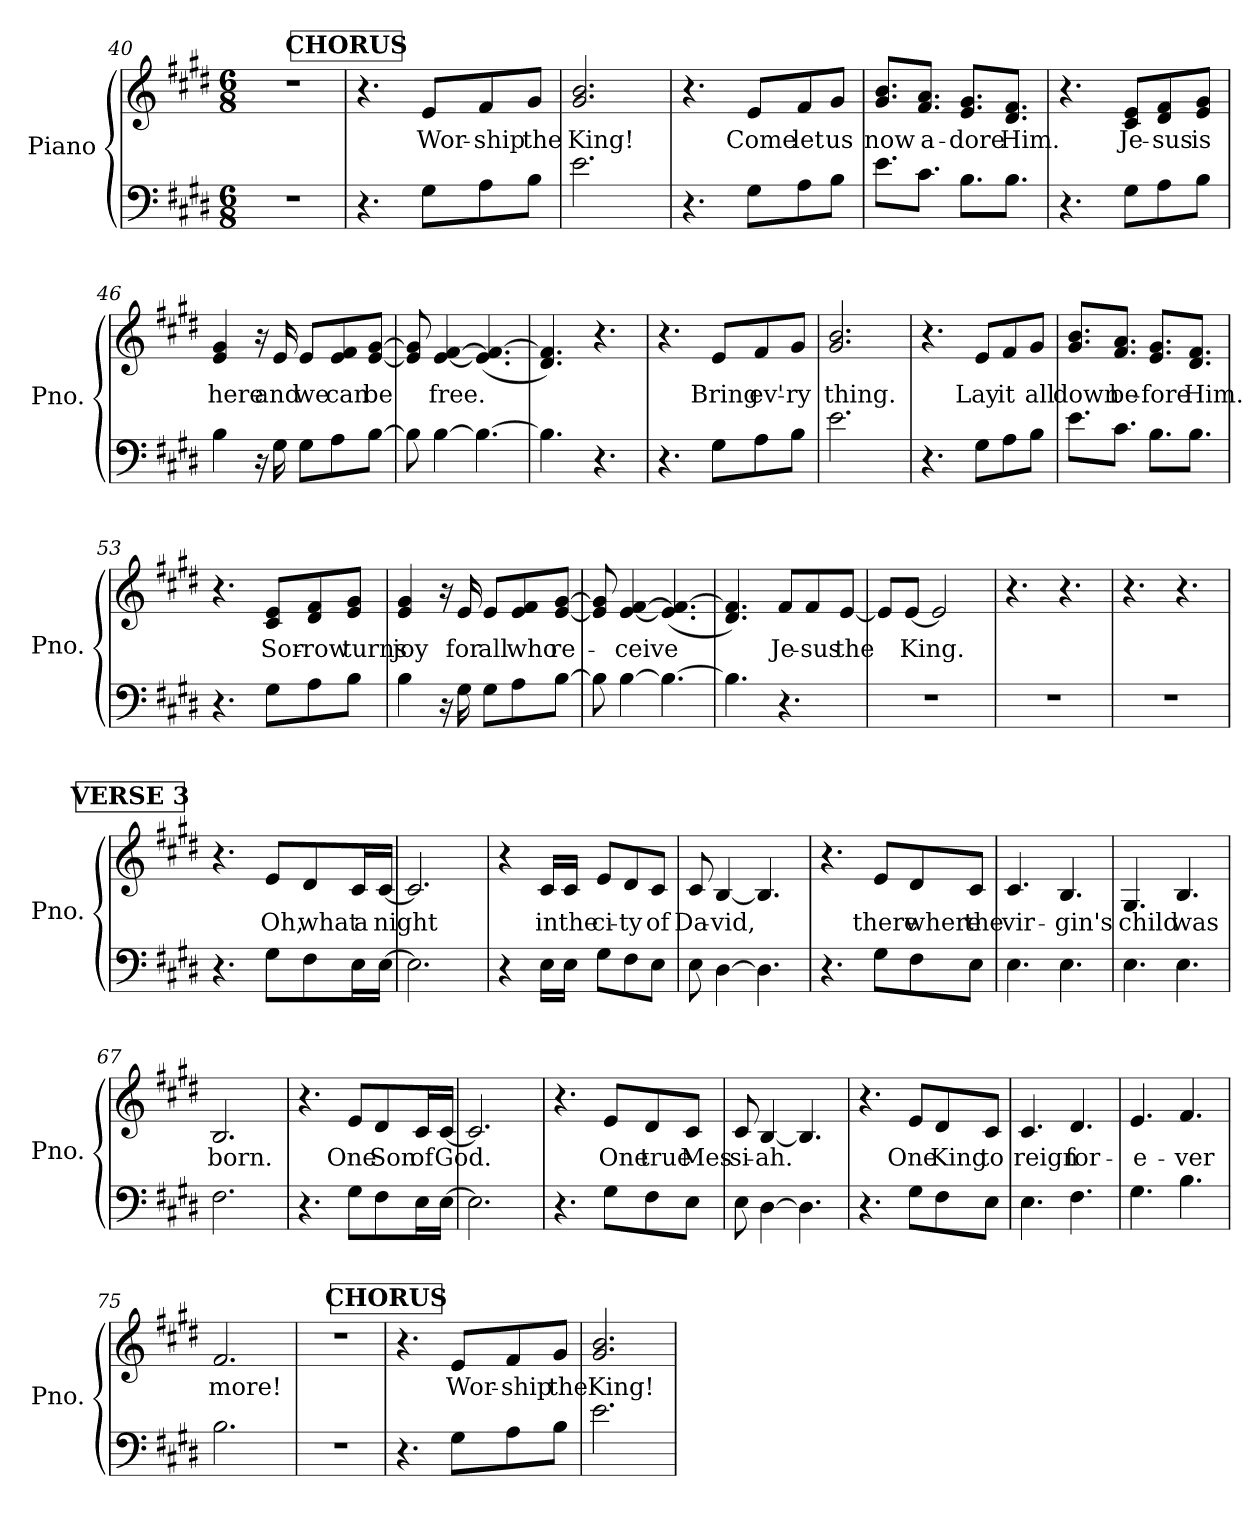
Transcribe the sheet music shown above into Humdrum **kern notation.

**kern	**kern	**text
*part1	*part1	*part1
*staff2	*staff1	*staff1
*I"Piano	*	*
*I'Pno.	*	*
*clefF4	*clefG2	*
*k[f#c#g#d#]	*k[f#c#g#d#]	*
*M6/8	*M6/8	*
=40	=40	=40
2.r	2.r	.
!!LO:REH:place=s1:a:B:fs=12:t=CHORUS
=41	=41	=41
4.r	4.r	.
!	!	!LO:LY:b
8G#\L	8e/L	Wor-
!	!	!LO:LY:b
8A\	8f#/	-ship
!	!	!LO:LY:b
8B\J	8g#/J	the
!!LO:LB:g=z
=42	=42	=42
!	!	!LO:LY:b
2.e\	2.g#/ 2.b/	King!
=43	=43	=43
4.r	4.r	.
!	!	!LO:LY:b
8G#\L	8e/L	Come
!	!	!LO:LY:b
8A\	8f#/	let
!	!	!LO:LY:b
8B\J	8g#/J	us
=44	=44	=44
!	!	!LO:LY:b
8.e\L	8.g#/ 8.b/L	now
!	!	!LO:LY:b
8.c#\J	8.f#/ 8.a/J	a-
!	!	!LO:LY:b
8.B\L	8.e/ 8.g#/L	-dore
!	!	!LO:LY:b
8.B\J	8.d#/ 8.f#/J	Him.
=45	=45	=45
4.r	4.r	.
!	!	!LO:LY:b
8G#\L	8c#/ 8e/L	Je-
!	!	!LO:LY:b
8A\	8d#/ 8f#/	-sus
!	!	!LO:LY:b
8B\J	8e/ 8g#/J	is
!!LO:LB:g=z
=46	=46	=46
!	!	!LO:LY:b
4B\	4e/ 4g#/	here
16r	16r	.
!	!	!LO:LY:b
16G#\	16e/	and
!	!	!LO:LY:b
8G#\L	8e/L	we
!	!	!LO:LY:b
8A\	8e/ 8f#/	can
!	!	!LO:LY:b
[8B\J	[8e/ [8g#/J	be
=47	=47	=47
8B\]	8e/] 8g#/]	.
!	!	!LO:LY:b
[4B\	[4e/ [4f#/	free.
4.B\_	(<4.e/] 4.f#/_	.
=48	=48	=48
4.B\]	4.d#/ 4.f#/])	.
4.r	4.r	.
=49	=49	=49
4.r	4.r	.
!	!	!LO:LY:b
8G#\L	8e/L	Bring
!	!	!LO:LY:b
8A\	8f#/	ev'-
!	!	!LO:LY:b
8B\J	8g#/J	-ry
=50	=50	=50
!	!	!LO:LY:b
2.e\	2.g#/ 2.b/	thing.
!!LO:LB:g=z
=51	=51	=51
4.r	4.r	.
!	!	!LO:LY:b
8G#\L	8e/L	Lay
!	!	!LO:LY:b
8A\	8f#/	it
!	!	!LO:LY:b
8B\J	8g#/J	all
=52	=52	=52
!	!	!LO:LY:b
8.e\L	8.g#/ 8.b/L	down
!	!	!LO:LY:b
8.c#\J	8.f#/ 8.a/J	be-
!	!	!LO:LY:b
8.B\L	8.e/ 8.g#/L	-fore
!	!	!LO:LY:b
8.B\J	8.d#/ 8.f#/J	Him.
=53	=53	=53
4.r	4.r	.
!	!	!LO:LY:b
8G#\L	8c#/ 8e/L	Sor-
!	!	!LO:LY:b
8A\	8d#/ 8f#/	-row
!	!	!LO:LY:b
8B\J	8e/ 8g#/J	turns
=54	=54	=54
!	!	!LO:LY:b
4B\	4e/ 4g#/	joy
16r	16r	.
!	!	!LO:LY:b
16G#\	16e/	for
!	!	!LO:LY:b
8G#\L	8e/L	all
!	!	!LO:LY:b
8A\	8e/ 8f#/	who
!	!	!LO:LY:b
[8B\J	[8e/ [8g#/J	re-
!!LO:LB:g=z
=55	=55	=55
8B\]	8e/] 8g#/]	.
!	!	!LO:LY:b
[4B\	[4e/ [4f#/	-ceive
4.B\_	(<4.e/] 4.f#/_	.
=56	=56	=56
4.B\]	4.d#/ 4.f#/])	.
!	!	!LO:LY:b
4.r	8f#/L	Je-
!	!	!LO:LY:b
.	8f#/	-sus
!	!	!LO:LY:b
.	[8e/J	the
=57	=57	=57
2.r	8e/L]	.
!	!	!LO:LY:b
.	[8e/J	King.
.	2e/]	.
=58	=58	=58
2.r	4.r	.
.	4.r	.
=59	=59	=59
2.r	4.r	.
.	4.r	.
!!LO:REH:place=s1:a:B:fs=12:t=VERSE 3
=60	=60	=60
4.r	4.r	.
!	!	!LO:LY:b
8G#\L	8e/L	Oh,
!	!	!LO:LY:b
8F#\	8d#/	what
!	!	!LO:LY:b
16E\L	16c#/L	a
!	!	!LO:LY:b
[16E\JJ	[16c#/JJ	night
=61	=61	=61
2.E\]	2.c#/]	.
!!LO:LB:g=z
=62	=62	=62
4r	4r	.
!	!	!LO:LY:b
16E\LL	16c#/LL	in
!	!	!LO:LY:b
16E\JJ	16c#/JJ	the
!	!	!LO:LY:b
8G#\L	8e/L	ci-
!	!	!LO:LY:b
8F#\	8d#/	-ty
!	!	!LO:LY:b
8E\J	8c#/J	of
=63	=63	=63
!	!	!LO:LY:b
8E\	8c#/	Da-
!	!	!LO:LY:b
[4D#\	[4B/	-vid,
4.D#\]	4.B/]	.
=64	=64	=64
4.r	4.r	.
!	!	!LO:LY:b
8G#\L	8e/L	there
!	!	!LO:LY:b
8F#\	8d#/	where
!	!	!LO:LY:b
8E\J	8c#/J	the
=65	=65	=65
!	!	!LO:LY:b
4.E\	4.c#/	vir-
!	!	!LO:LY:b
4.E\	4.B/	-gin's
=66	=66	=66
!	!	!LO:LY:b
4.E\	4.G#/	child
!	!	!LO:LY:b
4.E\	4.B/	was
!!LO:LB:g=z
=67	=67	=67
!	!	!LO:LY:b
2.F#\	2.B/	born.
=68	=68	=68
4.r	4.r	.
!	!	!LO:LY:b
8G#\L	8e/L	One
!	!	!LO:LY:b
8F#\	8d#/	Son
!	!	!LO:LY:b
16E\L	16c#/L	of
!	!	!LO:LY:b
[16E\JJ	[16c#/JJ	God.
=69	=69	=69
2.E\]	2.c#/]	.
=70	=70	=70
4.r	4.r	.
!	!	!LO:LY:b
8G#\L	8e/L	One
!	!	!LO:LY:b
8F#\	8d#/	true
!	!	!LO:LY:b
8E\J	8c#/J	Mes-
=71	=71	=71
!	!	!LO:LY:b
8E\	8c#/	-si-
!	!	!LO:LY:b
[4D#\	[4B/	-ah.
4.D#\]	4.B/]	.
=72	=72	=72
4.r	4.r	.
!	!	!LO:LY:b
8G#\L	8e/L	One
!	!	!LO:LY:b
8F#\	8d#/	King
!	!	!LO:LY:b
8E\J	8c#/J	to
!!LO:LB:g=z
=73	=73	=73
!	!	!LO:LY:b
4.E\	4.c#/	reign
!	!	!LO:LY:b
4.F#\	4.d#/	for-
=74	=74	=74
!	!	!LO:LY:b
4.G#\	4.e/	-e-
!	!	!LO:LY:b
4.B\	4.f#/	-ver
=75	=75	=75
!	!	!LO:LY:b
2.B\	2.f#/	more!
=76	=76	=76
2.r	2.r	.
!!LO:REH:place=s1:a:B:fs=12:t=CHORUS
=77	=77	=77
4.r	4.r	.
!	!	!LO:LY:b
8G#\L	8e/L	Wor-
!	!	!LO:LY:b
8A\	8f#/	-ship
!	!	!LO:LY:b
8B\J	8g#/J	the
=78	=78	=78
!	!	!LO:LY:b
2.e\	2.g#/ 2.b/	King!
=	=	=
*-	*-	*-
